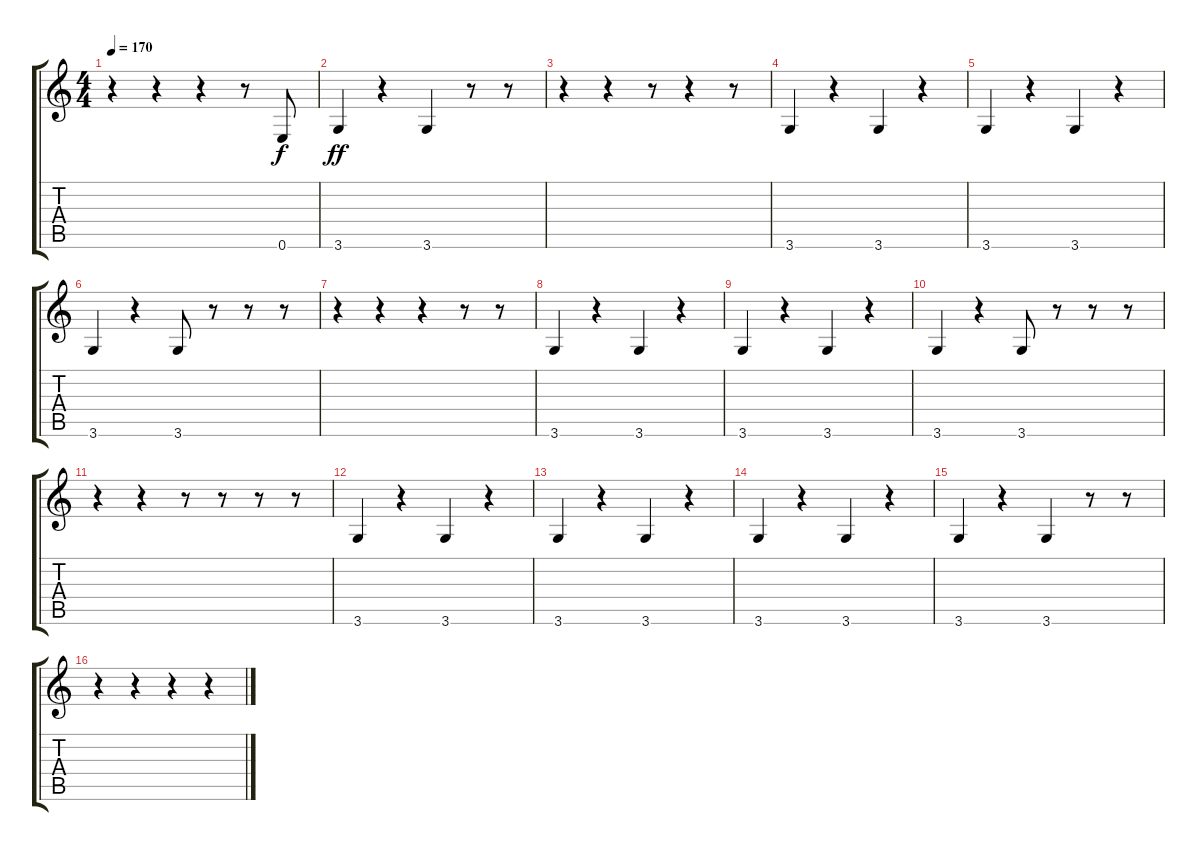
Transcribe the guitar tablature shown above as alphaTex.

\track "" {instrument acousticbass}
\staff {score tabs}
\tuning (E4 B3 G3 D3 A2 E2) {hide}
\ts (4 4)
\tempo 170
\clef g2
\ks c
r.4{dy ff} r.4 r.4 r.8 0.6.8{dy f} |
3.6.4{dy ff} r.4 3.6.4 r.8 r.8 |
r.4 r.4 r.8 r.4 r.8 |
3.6.4 r.4 3.6.4 r.4 |
3.6.4 r.4 3.6.4 r.4 |
3.6.4 r.4 3.6.8 r.8 r.8 r.8 |
r.4 r.4 r.4 r.8 r.8 |
3.6.4 r.4 3.6.4 r.4 |
3.6.4 r.4 3.6.4 r.4 |
3.6.4 r.4 3.6.8 r.8 r.8 r.8 |
r.4 r.4 r.8 r.8 r.8 r.8 |
3.6.4 r.4 3.6.4 r.4 |
3.6.4 r.4 3.6.4 r.4 |
3.6.4 r.4 3.6.4 r.4 |
3.6.4 r.4 3.6.4 r.8 r.8 |
r.4 r.4 r.4 r.4
